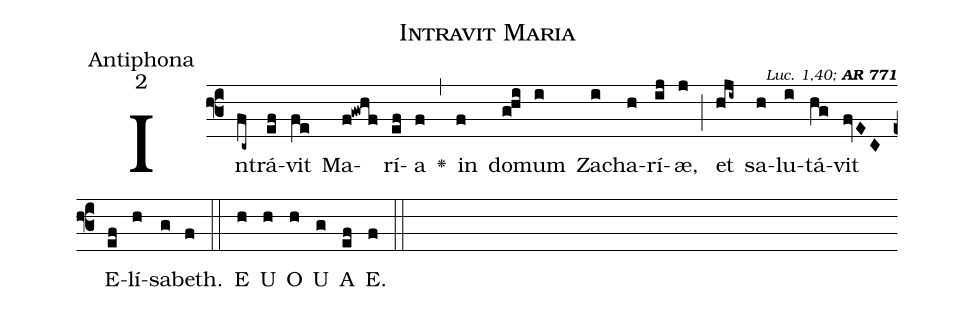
name:Intravit Maria;
office-part:Antiphona;
mode:2;
commentary:{\itshape\mdseries\scriptsize Luc. 1,40;} {\bfseries\scriptsize AR 771};
%%
(f3)In(fc~)trá(ef)vit(fe) Ma(f!gwhf)rí(ef)a(f) <v>\greheightstar</v>(,) in(f) do(ghi)mum(i) Za(i)cha(h)rí(ij)æ,(j) (;) et(hji~) sa(h)lu(i)tá(hg)vit(fvEC) E(ef)lí(h)sa(g)beth.(f) (::) E(h) U(h) O(h) U(g) A(ef) E.(f) (::)
